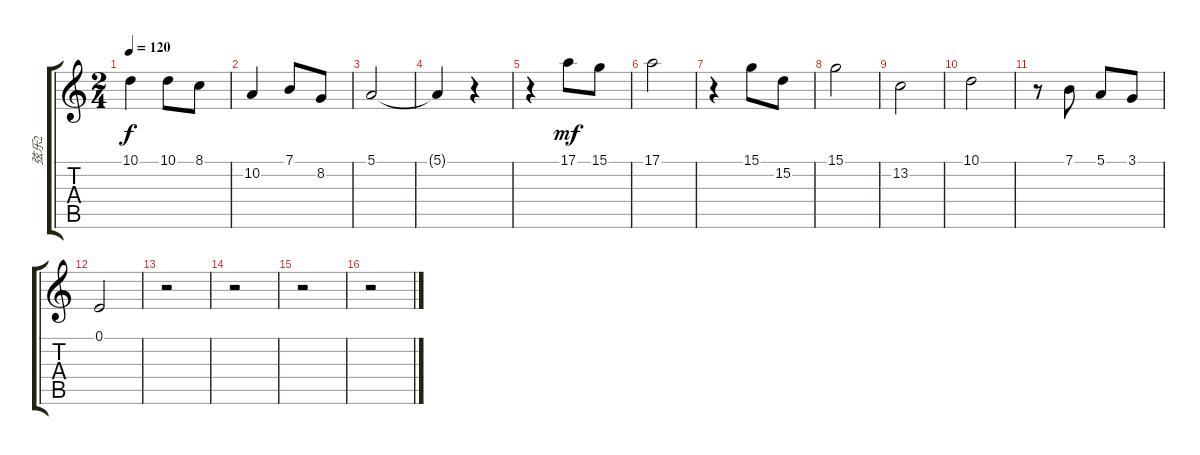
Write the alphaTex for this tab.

\track ("弦乐2" "弦乐2") {instrument stringensemble1}
\staff {score tabs}
\tuning (E4 B3 G3 D3 A2 E2) {hide}
\ts (2 4)
\tempo 120
\clef g2
\ks c
10.1{t}.4{dy f} 10.1.8 8.1.8 |
10.2.4 7.1.8 8.2.8 |
5.1.2 |
5.1{t}.4 r.4 |
r.4 17.1.8{dy mf} 15.1.8 |
17.1.2 |
r.4 15.1.8 15.2.8 |
15.1.2 |
13.2.2 |
10.1.2 |
r.8 7.1.8 5.1.8 3.1.8 |
0.1.2 |
r.2 |
r.2 |
r.2 |
r.2
